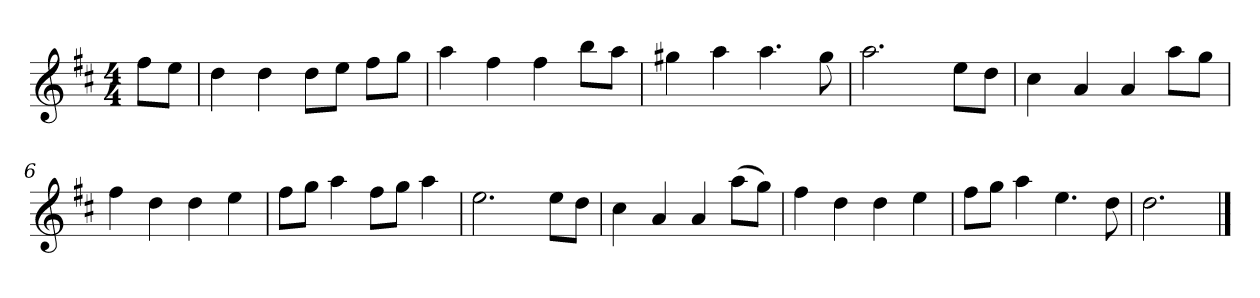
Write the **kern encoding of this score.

**kern
*part1
*staff1
*k[f#c#]
*M4/4
*MM120
=
8ff#L
8eeJ
=1
4dd
4dd
8ddL
8eeJ
8ff#L
8ggJ
=2
4aa
4ff#
4ff#
8bbL
8aaJ
=3
4gg#X
4aa
4.aa
8gg#
=4
2.aa
8eeL
8ddJ
=5
4cc#
4a
4a
8aaL
8ggJ
=6
4ff#
4dd
4dd
4ee
=7
8ff#L
8ggJ
4aa
8ff#L
8ggJ
4aa
=8
2.ee
8eeL
8ddJ
=9
4cc#
4a
4a
(8aaL
8ggJ)
=10
4ff#
4dd
4dd
4ee
=11
8ff#L
8ggJ
4aa
4.ee
8dd
=12
2.dd
==
*-
